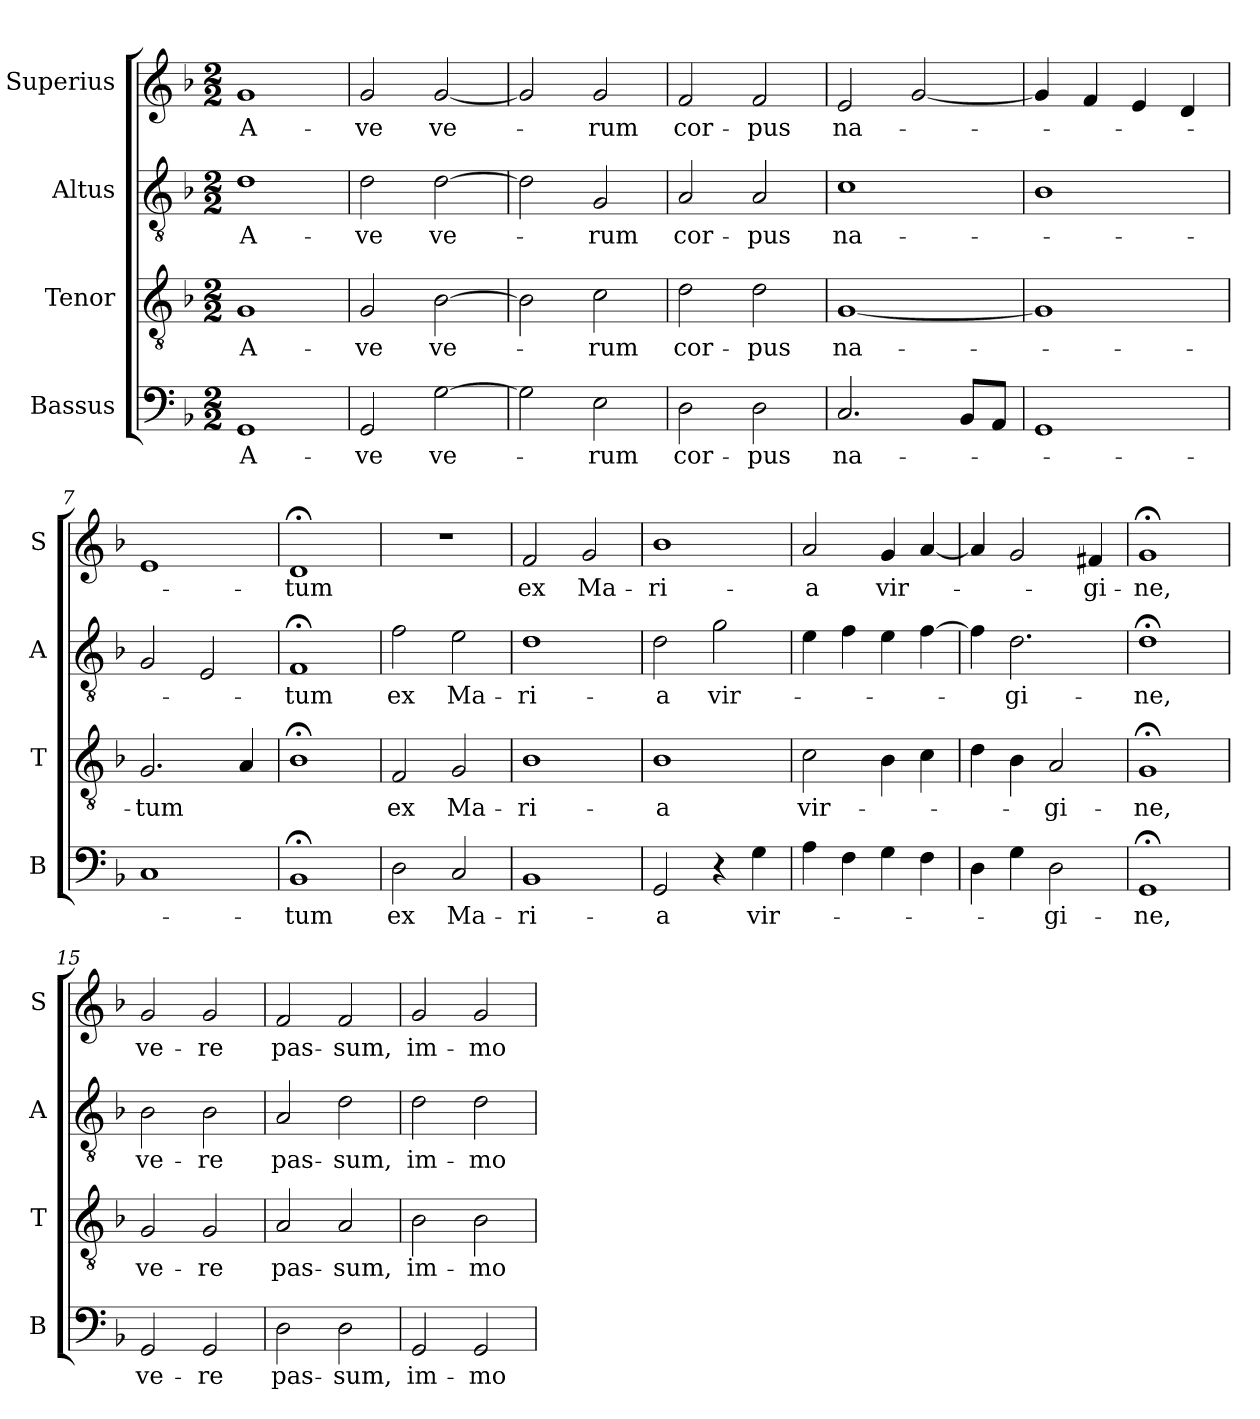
**kern	**text	**kern	**text	**kern	**text	**kern	**text
*part4	*part4	*part3	*part3	*part2	*part2	*part1	*part1
*staff4	*staff4	*staff3	*staff3	*staff2	*staff2	*staff1	*staff1
*I"Bassus	*	*I"Tenor	*	*I"Altus	*	*I"Superius	*
*I'B	*	*I'T	*	*I'A	*	*I'S	*
*clefF4	*	*clefGv2	*	*clefGv2	*	*clefG2	*
*k[b-]	*	*k[b-]	*	*k[b-]	*	*k[b-]	*
*M2/2	*	*M2/2	*	*M2/2	*	*M2/2	*
=1	=1	=1	=1	=1	=1	=1	=1
1GG	A-	1G	A-	1d	A-	1g	A-
=2	=2	=2	=2	=2	=2	=2	=2
2GG	-ve	2G	-ve	2d	-ve	2g	-ve
[2G	ve-	[2B-	ve-	[2d	ve-	[2g	ve-
=3	=3	=3	=3	=3	=3	=3	=3
2G]	.	2B-]	.	2d]	.	2g]	.
2E	-rum	2c	-rum	2G	-rum	2g	-rum
=4	=4	=4	=4	=4	=4	=4	=4
2D	cor-	2d	cor-	2A	cor-	2f	cor-
2D	-pus	2d	-pus	2A	-pus	2f	-pus
=5	=5	=5	=5	=5	=5	=5	=5
2.C	na-	[1G	na-	1c	na-	2e	na-
.	.	.	.	.	.	[2g	.
8BB-L	.	.	.	.	.	.	.
8AAJ	.	.	.	.	.	.	.
=6	=6	=6	=6	=6	=6	=6	=6
1GG	.	1G]	.	1B-	.	4g]	.
.	.	.	.	.	.	4f	.
.	.	.	.	.	.	4e	.
.	.	.	.	.	.	4d	.
=7	=7	=7	=7	=7	=7	=7	=7
1C	.	2.G	-tum	2G	.	1e	.
.	.	.	.	2E	.	.	.
.	.	4A	.	.	.	.	.
=8	=8	=8	=8	=8	=8	=8	=8
1BB-;<	-tum	1B-;<	.	1F;<	-tum	1d;<	-tum
=9	=9	=9	=9	=9	=9	=9	=9
2D	ex	2F	ex	2f	ex	1r	.
2C	Ma-	2G	Ma-	2e	Ma-	.	.
=10	=10	=10	=10	=10	=10	=10	=10
1BB-	-ri-	1B-	-ri-	1d	-ri-	2f	ex
.	.	.	.	.	.	2g	Ma-
=11	=11	=11	=11	=11	=11	=11	=11
2GG	-a	1B-	-a	2d	-a	1b-	-ri-
4r	.	.	.	2g	vir-	.	.
4G	vir-	.	.	.	.	.	.
=12	=12	=12	=12	=12	=12	=12	=12
4A	.	2c	vir-	4e	.	2a	-a
4F	.	.	.	4f	.	.	.
4G	.	4B-	.	4e	.	4g	vir-
4F	.	4c	.	[4f	.	[4a	.
=13	=13	=13	=13	=13	=13	=13	=13
4D	.	4d	.	4f]	.	4a]	.
4G	.	4B-	.	2.d	-gi-	2g	.
2D	-gi-	2A	-gi-	.	.	.	.
.	.	.	.	.	.	4f#X	-gi-
=14	=14	=14	=14	=14	=14	=14	=14
1GG;<	-ne,	1G;<	-ne,	1d;<	-ne,	1g;<	-ne,
=15	=15	=15	=15	=15	=15	=15	=15
2GG	ve-	2G	ve-	2B-	ve-	2g	ve-
2GG	-re	2G	-re	2B-	-re	2g	-re
=16	=16	=16	=16	=16	=16	=16	=16
2D	pas-	2A	pas-	2A	pas-	2f	pas-
2D	-sum,	2A	-sum,	2d	-sum,	2f	-sum,
=17	=17	=17	=17	=17	=17	=17	=17
2GG	im-	2B-	im-	2d	im-	2g	im-
2GG	-mo-	2B-	-mo-	2d	-mo-	2g	-mo-
=	=	=	=	=	=	=	=
*-	*-	*-	*-	*-	*-	*-	*-
